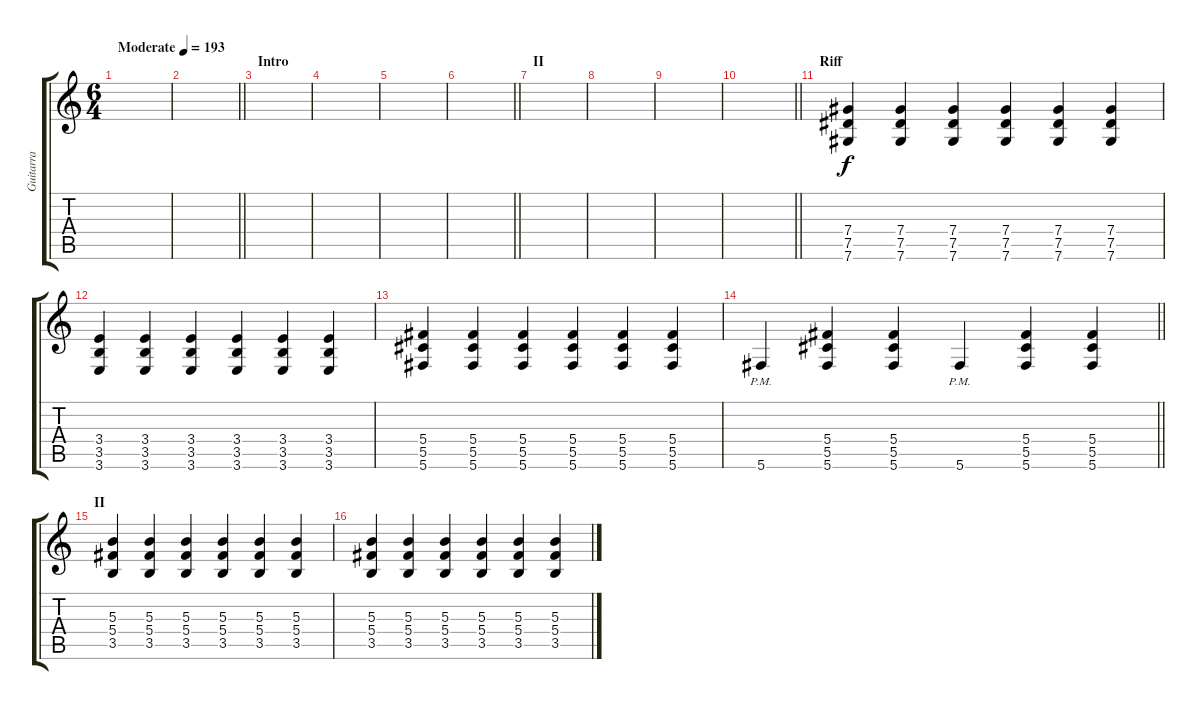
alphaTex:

\track ("Guitarra" "Guitarra") {instrument distortionguitar}
\staff {score tabs}
\tuning (Eb4 Bb3 Gb3 Db3 Ab2 Db2) {hide}
\ts (6 4)
\tempo (193 "Moderate")
\clef g2
\ks c
|
\barLineRight lightlight
|
\section ("" "Intro")
|
|
|
\barLineRight lightlight
|
\section ("" "II")
|
|
|
\barLineRight lightlight
|
\section ("" "Riff")
(7.4 7.5 7.6).4 (7.4 7.5 7.6).4 (7.4 7.5 7.6).4 (7.4 7.5 7.6).4 (7.4 7.5 7.6).4 (7.4 7.5 7.6).4 |
(3.4 3.5 3.6).4 (3.4 3.5 3.6).4 (3.4 3.5 3.6).4 (3.4 3.5 3.6).4 (3.4 3.5 3.6).4 (3.4 3.5 3.6).4 |
(5.4 5.5 5.6).4 (5.4 5.5 5.6).4 (5.4 5.5 5.6).4 (5.4 5.5 5.6).4 (5.4 5.5 5.6).4 (5.4 5.5 5.6).4 |
\barLineRight lightlight
5.6{pm}.4 (5.4 5.5 5.6).4 (5.4 5.5 5.6).4 5.6{pm}.4 (5.4 5.5 5.6).4 (5.4 5.5 5.6).4 |
\section ("" "II")
(5.3 5.4 3.5).4 (5.3 5.4 3.5).4 (5.3 5.4 3.5).4 (5.3 5.4 3.5).4 (5.3 5.4 3.5).4 (5.3 5.4 3.5).4 |
(5.3 5.4 3.5).4 (5.3 5.4 3.5).4 (5.3 5.4 3.5).4 (5.3 5.4 3.5).4 (5.3 5.4 3.5).4 (5.3 5.4 3.5).4
